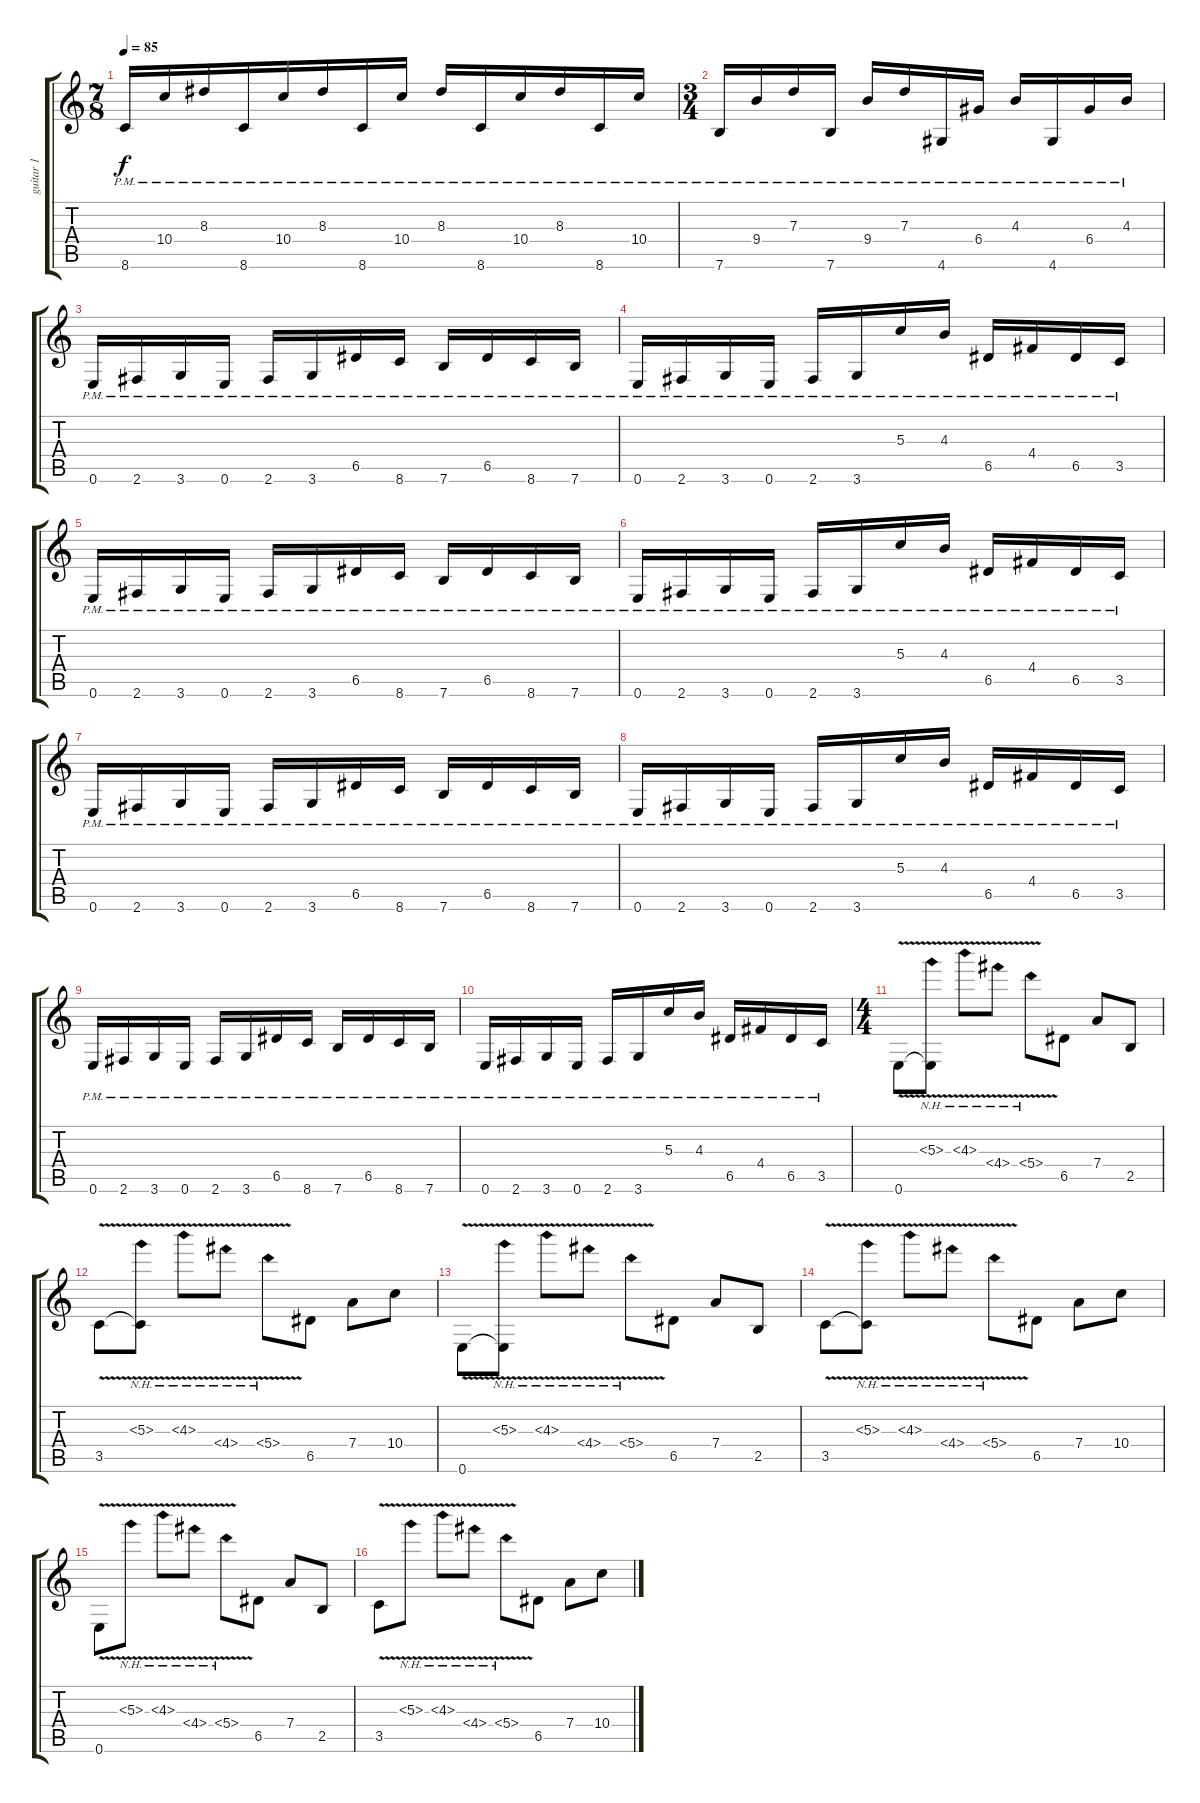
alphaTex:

\track ("guitar 1" "guitar 1") {instrument distortionguitar}
\staff {score tabs}
\tuning (E4 B3 G3 D3 A2 E2) {hide}
\ts (7 8)
\tempo 85
\clef g2
\ks c
8.6{pm}.16{dy f} 10.4{pm}.16 8.3{pm}.16 8.6{pm}.16 10.4{pm}.16 8.3{pm}.16 8.6{pm}.16 10.4{pm}.16 8.3{pm}.16 8.6{pm}.16 10.4{pm}.16 8.3{pm}.16 8.6{pm}.16 10.4{pm}.16 |
\ts (3 4)
7.6{pm}.16 9.4{pm}.16 7.3{pm}.16 7.6{pm}.16 9.4{pm}.16 7.3{pm}.16 4.6{pm}.16 6.4{pm}.16 4.3{pm}.16 4.6{pm}.16 6.4{pm}.16 4.3{pm}.16 |
0.6{pm}.16 2.6{pm}.16 3.6{pm}.16 0.6{pm}.16 2.6{pm}.16 3.6{pm}.16 6.5{pm}.16 8.6{pm}.16 7.6{pm}.16 6.5{pm}.16 8.6{pm}.16 7.6{pm}.16 |
0.6{pm}.16 2.6{pm}.16 3.6{pm}.16 0.6{pm}.16 2.6{pm}.16 3.6{pm}.16 5.3{pm}.16 4.3{pm}.16 6.5{pm}.16 4.4{pm}.16 6.5{pm}.16 3.5{pm}.16 |
0.6{pm}.16 2.6{pm}.16 3.6{pm}.16 0.6{pm}.16 2.6{pm}.16 3.6{pm}.16 6.5{pm}.16 8.6{pm}.16 7.6{pm}.16 6.5{pm}.16 8.6{pm}.16 7.6{pm}.16 |
0.6{pm}.16 2.6{pm}.16 3.6{pm}.16 0.6{pm}.16 2.6{pm}.16 3.6{pm}.16 5.3{pm}.16 4.3{pm}.16 6.5{pm}.16 4.4{pm}.16 6.5{pm}.16 3.5{pm}.16 |
0.6{pm}.16 2.6{pm}.16 3.6{pm}.16 0.6{pm}.16 2.6{pm}.16 3.6{pm}.16 6.5{pm}.16 8.6{pm}.16 7.6{pm}.16 6.5{pm}.16 8.6{pm}.16 7.6{pm}.16 |
0.6{pm}.16 2.6{pm}.16 3.6{pm}.16 0.6{pm}.16 2.6{pm}.16 3.6{pm}.16 5.3{pm}.16 4.3{pm}.16 6.5{pm}.16 4.4{pm}.16 6.5{pm}.16 3.5{pm}.16 |
0.6{pm}.16 2.6{pm}.16 3.6{pm}.16 0.6{pm}.16 2.6{pm}.16 3.6{pm}.16 6.5{pm}.16 8.6{pm}.16 7.6{pm}.16 6.5{pm}.16 8.6{pm}.16 7.6{pm}.16 |
0.6{pm}.16 2.6{pm}.16 3.6{pm}.16 0.6{pm}.16 2.6{pm}.16 3.6{pm}.16 5.3{pm}.16 4.3{pm}.16 6.5{pm}.16 4.4{pm}.16 6.5{pm}.16 3.5{pm}.16 |
\ts (4 4)
0.6{v}.8 (5.3{nh v} 0.6{t}).8 4.3{nh v}.8 4.4{nh v}.8 5.4{nh v}.8 6.5.8 7.4.8 2.5.8 |
3.5{v}.8 (5.3{nh v} 3.5{t}).8 4.3{nh v}.8 4.4{nh v}.8 5.4{nh v}.8 6.5.8 7.4.8 10.4.8 |
0.6{v}.8 (5.3{nh v} 0.6{t}).8 4.3{nh v}.8 4.4{nh v}.8 5.4{nh v}.8 6.5.8 7.4.8 2.5.8 |
3.5{v}.8 (5.3{nh v} 3.5{t}).8 4.3{nh v}.8 4.4{nh v}.8 5.4{nh v}.8 6.5.8 7.4.8 10.4.8 |
0.6{v}.8 5.3{nh v}.8 4.3{nh v}.8 4.4{nh v}.8 5.4{nh v}.8 6.5.8 7.4.8 2.5.8 |
3.5{v}.8 5.3{nh v}.8 4.3{nh v}.8 4.4{nh v}.8 5.4{nh v}.8 6.5.8 7.4.8 10.4.8
